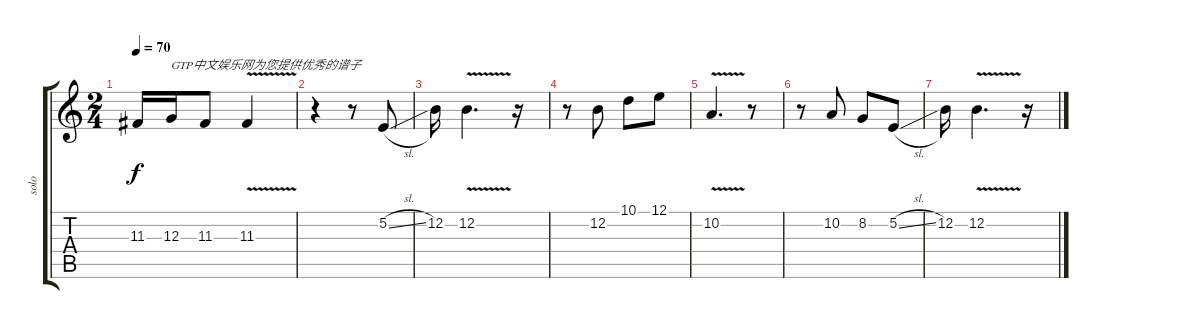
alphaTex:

\track ("solo" "solo") {instrument lead1square}
\staff {score tabs}
\tuning (E4 B3 G3 D3 A2 E2) {hide}
\ts (2 4)
\tempo 70
\clef g2
\ks c
11.3.16{dy f} 12.3.16{txt "GTP中文娱乐网为您提供优秀的谱子"} 11.3.8 11.3{v}.4 |
r.4 r.8 5.2{sl}.8 |
12.2.16 12.2{v}.4{d} r.16 |
r.8 12.2.8 10.1.8 12.1.8 |
10.2{v}.4{d} r.8 |
r.8 10.2.8 8.2.8 5.2{sl}.8 |
12.2.16 12.2{v}.4{d} r.16
